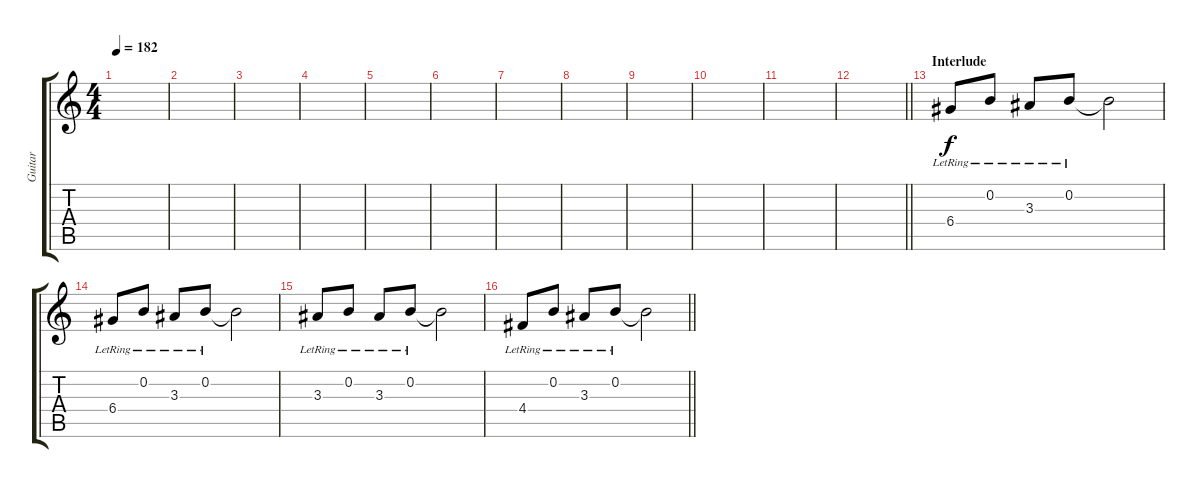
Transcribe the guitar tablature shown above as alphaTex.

\track ("Guitar" "Guitar") {instrument electricguitarclean}
\staff {score tabs}
\tuning (E4 B3 G3 D3 A2 E2) {hide}
\ts (4 4)
\tempo 182
\clef g2
\ks c
|
|
|
|
|
|
|
|
|
|
|
\barLineRight lightlight
|
\section ("" "Interlude")
6.4{lr}.8 0.2{lr}.8 3.3{lr}.8 0.2{lr}.8 0.2{t}.2 |
6.4{lr}.8 0.2{lr}.8 3.3{lr}.8 0.2{lr}.8 0.2{t}.2 |
3.3{lr}.8 0.2{lr}.8 3.3{lr}.8 0.2{lr}.8 0.2{t}.2 |
\barLineRight lightlight
4.4{lr}.8 0.2{lr}.8 3.3{lr}.8 0.2{lr}.8 0.2{t}.2
